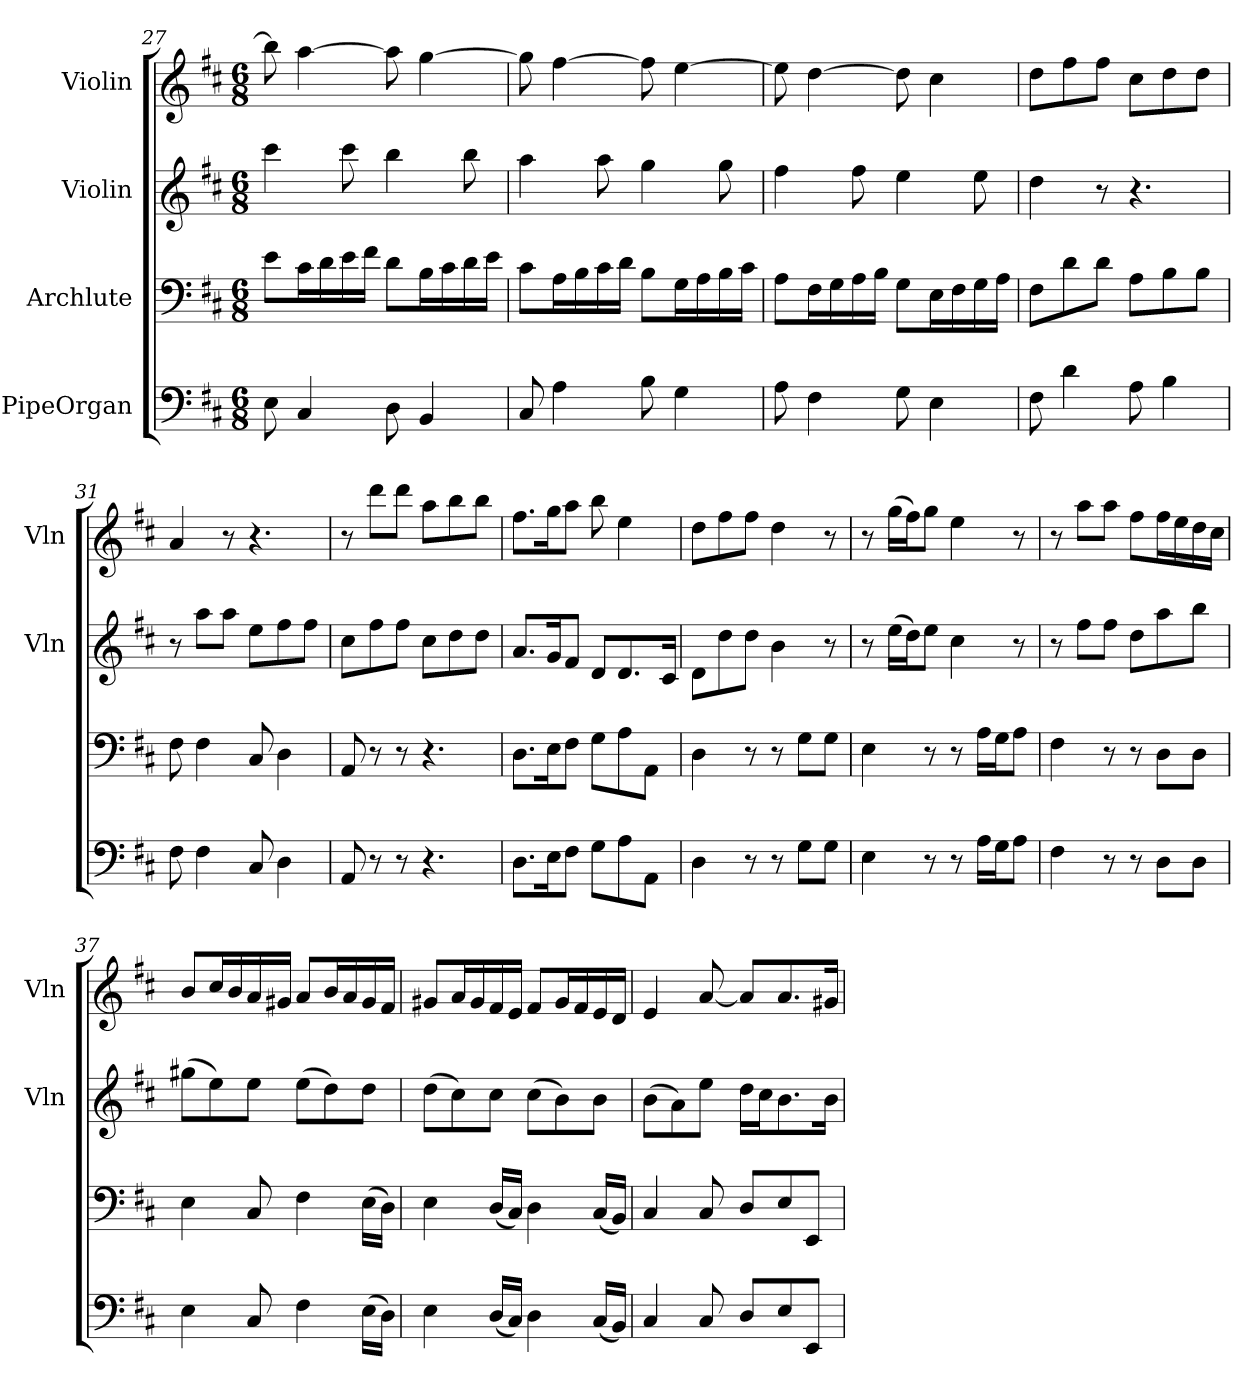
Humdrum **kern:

**kern	**kern	**kern	**kern
*part4	*part3	*part2	*part1
*staff4	*staff3	*staff2	*staff1
*I"PipeOrgan	*I"Archlute	*I"Violin	*I"Violin
*	*	*I'Vln	*I'Vln
*clefF4	*clefF4	*clefG2	*clefG2
*k[f#c#]	*k[f#c#]	*k[f#c#]	*k[f#c#]
*D:	*D:	*D:	*D:
*M6/8	*M6/8	*M6/8	*M6/8
=27	=27	=27	=27
8E\	8e\L	4ccc#\	8bb\]
4C#/	16c#\L	.	[4aa\
.	16d\	.	.
.	16e\	8ccc#\	.
.	16f#\JJ	.	.
8D\	8d\L	4bb\	8aa\]
4BB/	16B\L	.	[4gg\
.	16c#\	.	.
.	16d\	8bb\	.
.	16e\JJ	.	.
=28	=28	=28	=28
8C#/	8c#\L	4aa\	8gg\]
4A\	16A\L	.	[4ff#\
.	16B\	.	.
.	16c#\	8aa\	.
.	16d\JJ	.	.
8B\	8B\L	4gg\	8ff#\]
4G\	16G\L	.	[4ee\
.	16A\	.	.
.	16B\	8gg\	.
.	16c#\JJ	.	.
=29	=29	=29	=29
8A\	8A\L	4ff#\	8ee\]
4F#\	16F#\L	.	[4dd\
.	16G\	.	.
.	16A\	8ff#\	.
.	16B\JJ	.	.
8G\	8G\L	4ee\	8dd\]
4E\	16E\L	.	4cc#\
.	16F#\	.	.
.	16G\	8ee\	.
.	16A\JJ	.	.
=30	=30	=30	=30
8F#\	8F#\L	4dd\	8dd\L
4d\	8d\	.	8ff#\
.	8d\J	8r	8ff#\J
8A\	8A\L	4.r	8cc#\L
4B\	8B\	.	8dd\
.	8B\J	.	8dd\J
=31	=31	=31	=31
8F#\	8F#\	8r	4a/
4F#\	4F#\	8aa\L	.
.	.	8aa\J	8r
8C#/	8C#/	8ee\L	4.r
4D\	4D\	8ff#\	.
.	.	8ff#\J	.
=32	=32	=32	=32
8AA/	8AA/	8cc#\L	8r
8r	8r	8ff#\	8ddd\L
8r	8r	8ff#\J	8ddd\J
4.r	4.r	8cc#\L	8aa\L
.	.	8dd\	8bb\
.	.	8dd\J	8bb\J
=33	=33	=33	=33
8.D\L	8.D\L	8.a/L	8.ff#\L
16E\K	16E\K	16g/K	16gg\K
8F#\J	8F#\J	8f#/J	8aa\J
8G\L	8G\L	8d/L	8bb\
8A\	8A\	8.d/	4ee\
8AA\J	8AA\J	.	.
.	.	16c#/Jk	.
=34	=34	=34	=34
4D\	4D\	8d\L	8dd\L
.	.	8dd\	8ff#\
8r	8r	8dd\J	8ff#\J
8r	8r	4b\	4dd\
8G\L	8G\L	.	.
8G\J	8G\J	8r	8r
=35	=35	=35	=35
4E\	4E\	8r	8r
.	.	(16ee\LL	(16gg\LL
.	.	16dd\J)	16ff#\J)
8r	8r	8ee\J	8gg\J
8r	8r	4cc#\	4ee\
16A\LL	16A\LL	.	.
16G\J	16G\J	.	.
8A\J	8A\J	8r	8r
=36	=36	=36	=36
4F#\	4F#\	8r	8r
.	.	8ff#\L	8aa\L
8r	8r	8ff#\J	8aa\J
8r	8r	8dd\L	8ff#\L
8D\L	8D\L	8aa\	16ff#\L
.	.	.	16ee\
8D\J	8D\J	8bb\J	16dd\
.	.	.	16cc#\JJ
=37	=37	=37	=37
4E\	4E\	(8gg#X\L	8b/L
.	.	8ee\)	16cc#/L
.	.	.	16b/
8C#/	8C#/	8ee\J	16a/
.	.	.	16g#X/JJ
4F#\	4F#\	(8ee\L	8a/L
.	.	8dd\)	16b/L
.	.	.	16a/
(16E\LL	(16E\LL	8dd\J	16g#/
16D\JJ)	16D\JJ)	.	16f#/JJ
=38	=38	=38	=38
4E\	4E\	(8dd\L	8g#X/L
.	.	8cc#\)	16a/L
.	.	.	16g#/
(16D/LL	(16D/LL	8cc#\J	16f#/
16C#/JJ)	16C#/JJ)	.	16e/JJ
4D\	4D\	(8cc#\L	8f#/L
.	.	8b\)	16g#/L
.	.	.	16f#/
(16C#/LL	(16C#/LL	8b\J	16e/
16BB/JJ)	16BB/JJ)	.	16d/JJ
=39	=39	=39	=39
4C#/	4C#/	(8b\L	4e/
.	.	8a\)	.
8C#/	8C#/	8ee\J	[8a/
8D/L	8D/L	16dd\LL	8a/L]
.	.	16cc#\J	.
8E/	8E/	8.b\	8.a/
8EE/J	8EE/J	.	.
.	.	16b\Jk	16g#X/Jk
=	=	=	=
*-	*-	*-	*-
